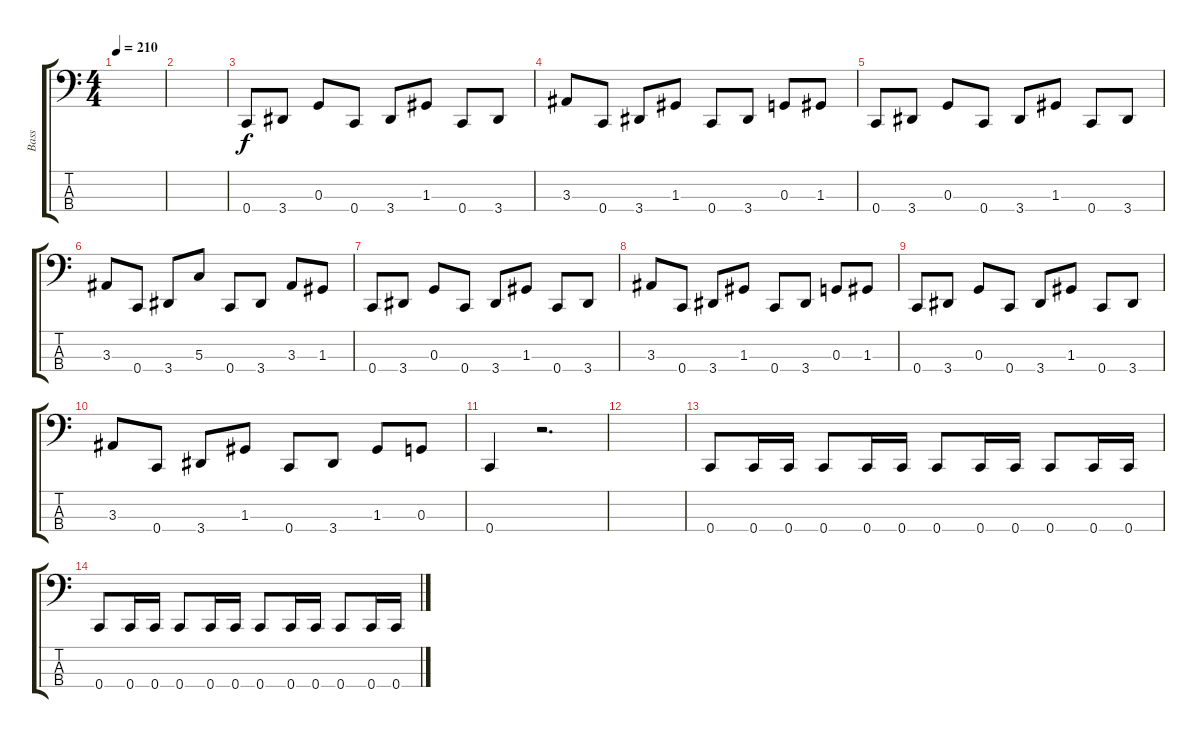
\track ("Bass" "Bass") {instrument electricbassfinger}
\staff {score tabs}
\tuning (F2 C2 G1 C1) {hide}
\ts (4 4)
\tempo 210
\clef f4
\ks c
|
|
0.4.8 3.4.8 0.3.8 0.4.8 3.4.8 1.3.8 0.4.8 3.4.8 |
3.3.8 0.4.8 3.4.8 1.3.8 0.4.8 3.4.8 0.3.8 1.3.8 |
0.4.8 3.4.8 0.3.8 0.4.8 3.4.8 1.3.8 0.4.8 3.4.8 |
3.3.8 0.4.8 3.4.8 5.3.8 0.4.8 3.4.8 3.3.8 1.3.8 |
0.4.8 3.4.8 0.3.8 0.4.8 3.4.8 1.3.8 0.4.8 3.4.8 |
3.3.8 0.4.8 3.4.8 1.3.8 0.4.8 3.4.8 0.3.8 1.3.8 |
0.4.8 3.4.8 0.3.8 0.4.8 3.4.8 1.3.8 0.4.8 3.4.8 |
3.3.8 0.4.8 3.4.8 1.3.8 0.4.8 3.4.8 1.3.8 0.3.8 |
0.4.4 r.2{d} |
|
0.4.8 0.4.16 0.4.16 0.4.8 0.4.16 0.4.16 0.4.8 0.4.16 0.4.16 0.4.8 0.4.16 0.4.16 |
0.4.8 0.4.16 0.4.16 0.4.8 0.4.16 0.4.16 0.4.8 0.4.16 0.4.16 0.4.8 0.4.16 0.4.16
